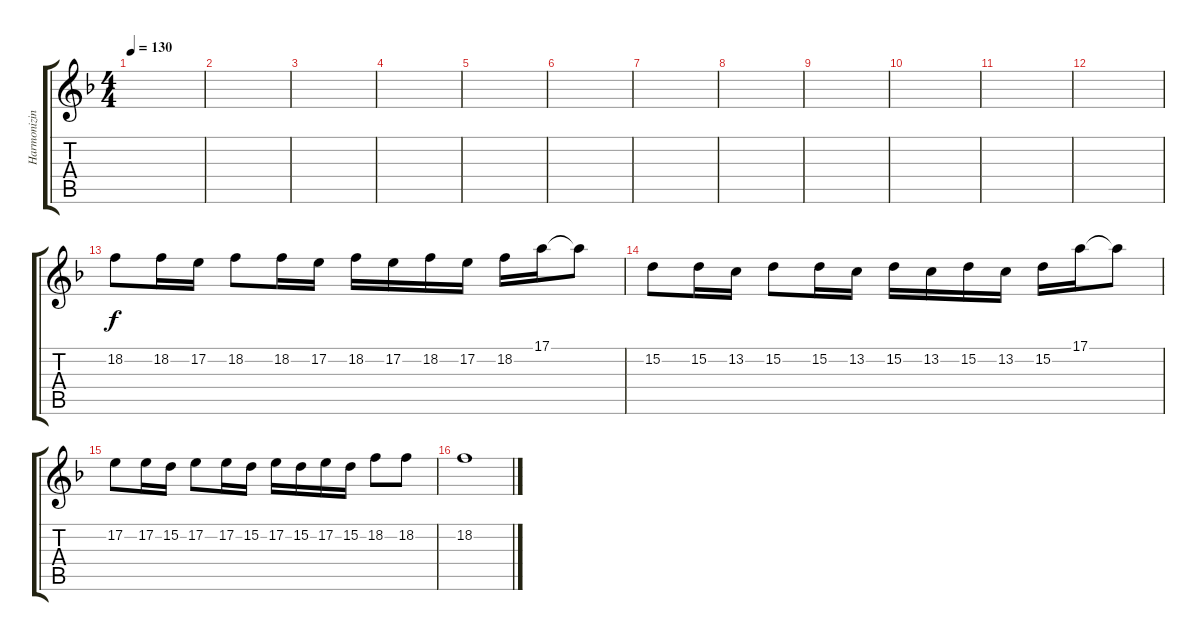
\track ("Harmonizing Guitar" "Harmonizin") {instrument melodictom}
\staff {score tabs}
\tuning (E4 B3 G3 D3 A2 E2) {hide}
\ts (4 4)
\tempo 130
\clef g2
\ks f
|
|
|
|
|
|
|
|
|
|
|
|
18.2.8 18.2.16 17.2.16 18.2.8 18.2.16 17.2.16 18.2.16 17.2.16 18.2.16 17.2.16 18.2.16 17.1.16 17.1{t}.8 |
15.2.8 15.2.16 13.2.16 15.2.8 15.2.16 13.2.16 15.2.16 13.2.16 15.2.16 13.2.16 15.2.16 17.1.16 17.1{t}.8 |
17.2.8 17.2.16 15.2.16 17.2.8 17.2.16 15.2.16 17.2.16 15.2.16 17.2.16 15.2.16 18.2.8 18.2.8 |
18.2.1
